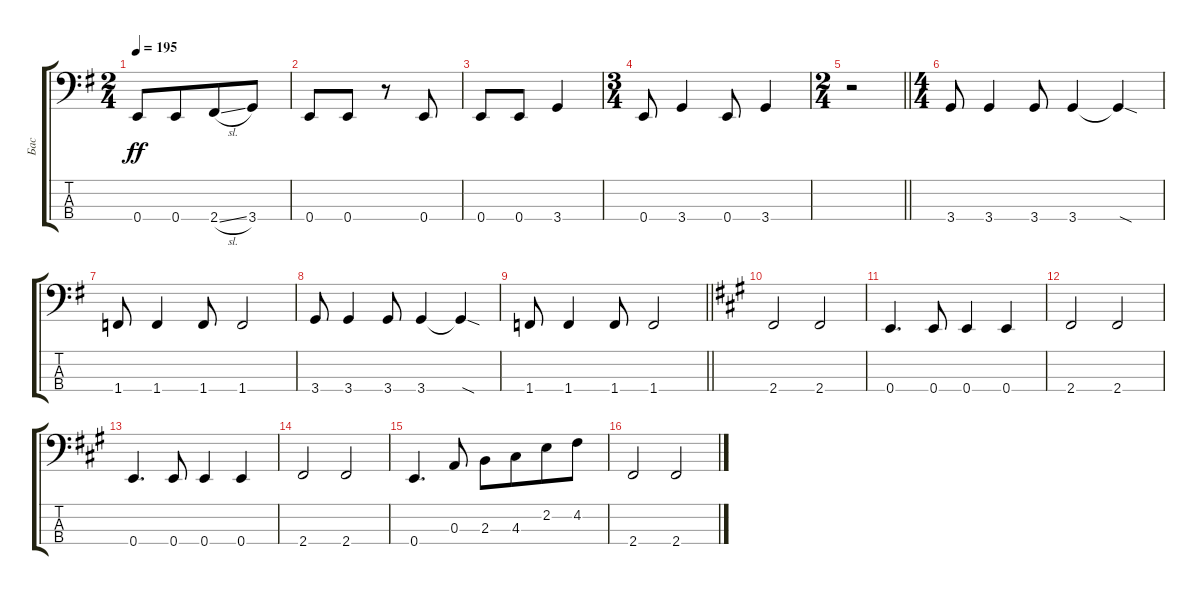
\track ("Бас" "Бас") {instrument electricbassfinger}
\staff {score tabs}
\tuning (G2 D2 A1 E1) {hide}
\ts (2 4)
\tempo 195
\clef f4
\ks eminor
0.4.8{dy ff} 0.4.8{beam merge} 2.4{sl}.8 3.4.8 |
0.4.8 0.4.8 r.8 0.4.8 |
0.4.8 0.4.8 3.4.4 |
\ts (3 4)
0.4.8 3.4.4 0.4.8 3.4.4 |
\ts (2 4)
\barLineRight lightlight
r.2 |
\ts (4 4)
\section ("" "")
3.4.8 3.4.4 3.4.8 3.4.4 3.4{sod t}.4 |
1.4.8 1.4.4 1.4.8 1.4.2 |
3.4.8 3.4.4 3.4.8 3.4.4 3.4{sod t}.4 |
\barLineRight lightlight
1.4.8 1.4.4 1.4.8 1.4.2 |
\section ("" "")
\ks f#minor
2.4.2 2.4.2 |
0.4.4{d} 0.4.8 0.4.4 0.4.4 |
2.4.2 2.4.2 |
0.4.4{d} 0.4.8 0.4.4 0.4.4 |
2.4.2 2.4.2 |
0.4.4{d} 0.3.8 2.3.8 4.3.8{beam merge} 2.2.8 4.2.8 |
2.4.2 2.4.2
